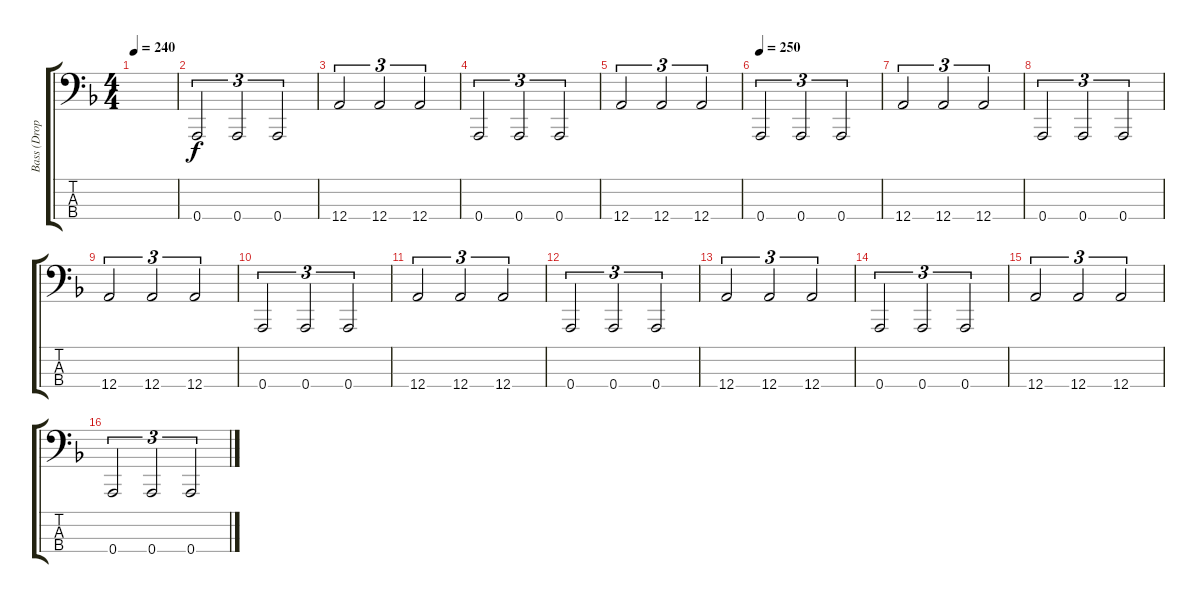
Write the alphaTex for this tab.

\track ("Bass (Drop A)" "Bass (Drop") {instrument electricbassfinger}
\staff {score tabs}
\tuning (G2 D2 A1 A0) {hide}
\ts (4 4)
\tempo 240
\clef f4
\ks f
|
0.4.2{tu (3 2)} 0.4.2{tu (3 2)} 0.4.2{tu (3 2)} |
12.4.2{tu (3 2)} 12.4.2{tu (3 2)} 12.4.2{tu (3 2)} |
0.4.2{tu (3 2)} 0.4.2{tu (3 2)} 0.4.2{tu (3 2)} |
12.4.2{tu (3 2)} 12.4.2{tu (3 2)} 12.4.2{tu (3 2)} |
\tempo 250
0.4.2{tu (3 2)} 0.4.2{tu (3 2)} 0.4.2{tu (3 2)} |
12.4.2{tu (3 2)} 12.4.2{tu (3 2)} 12.4.2{tu (3 2)} |
0.4.2{tu (3 2)} 0.4.2{tu (3 2)} 0.4.2{tu (3 2)} |
12.4.2{tu (3 2)} 12.4.2{tu (3 2)} 12.4.2{tu (3 2)} |
0.4.2{tu (3 2)} 0.4.2{tu (3 2)} 0.4.2{tu (3 2)} |
12.4.2{tu (3 2)} 12.4.2{tu (3 2)} 12.4.2{tu (3 2)} |
0.4.2{tu (3 2)} 0.4.2{tu (3 2)} 0.4.2{tu (3 2)} |
12.4.2{tu (3 2)} 12.4.2{tu (3 2)} 12.4.2{tu (3 2)} |
0.4.2{tu (3 2)} 0.4.2{tu (3 2)} 0.4.2{tu (3 2)} |
12.4.2{tu (3 2)} 12.4.2{tu (3 2)} 12.4.2{tu (3 2)} |
0.4.2{tu (3 2)} 0.4.2{tu (3 2)} 0.4.2{tu (3 2)}
